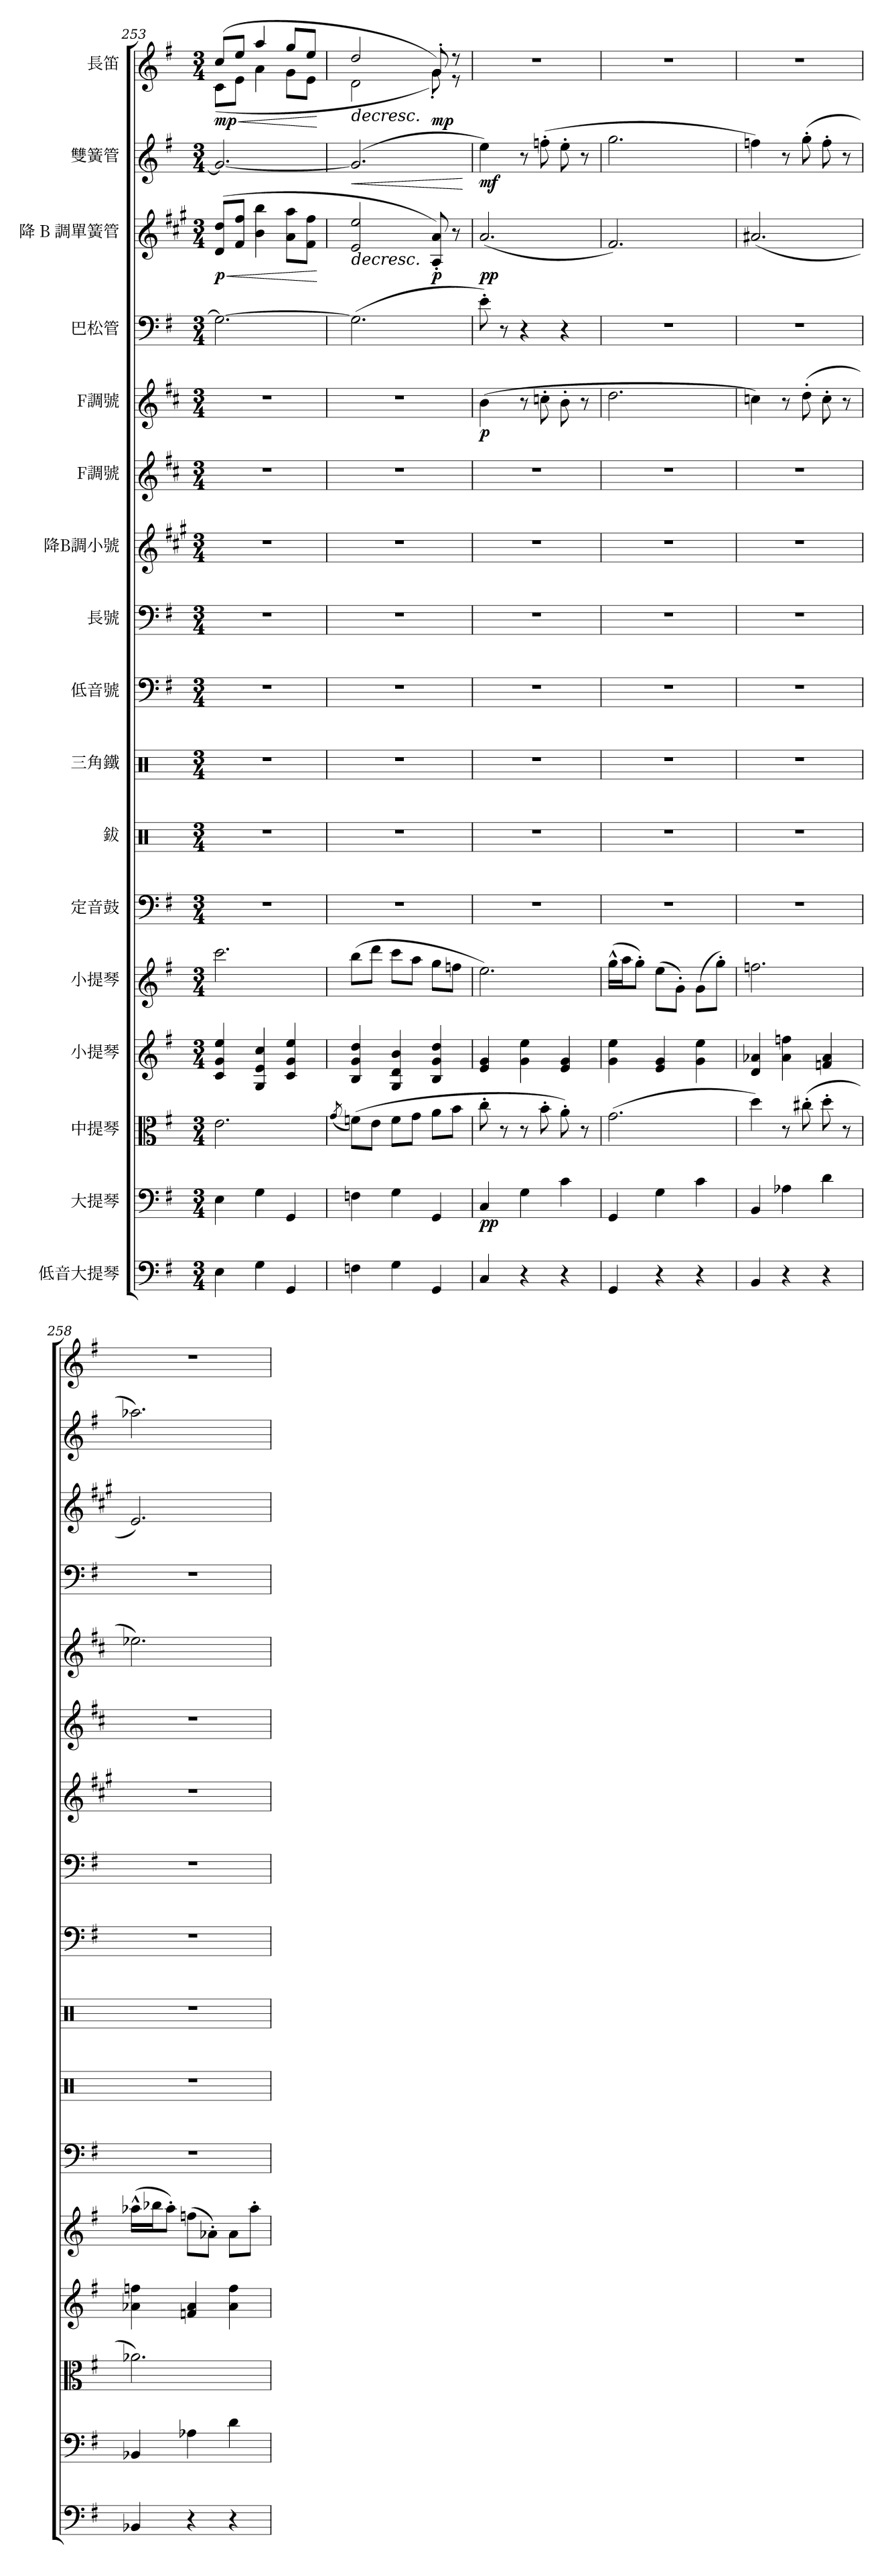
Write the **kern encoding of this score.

**kern	**kern	**dynam	**kern	**kern	**kern	**kern	**kern	**kern	**kern	**kern	**kern	**kern	**kern	**dynam	**kern	**kern	**dynam	**kern	**dynam	**kern	**dynam
*part17	*part16	*part16	*part15	*part14	*part13	*part12	*part11	*part10	*part9	*part8	*part7	*part6	*part5	*part5	*part4	*part3	*part3	*part2	*part2	*part1	*part1
*staff17	*staff16	*staff16	*staff15	*staff14	*staff13	*staff12	*staff11	*staff10	*staff9	*staff8	*staff7	*staff6	*staff5	*staff5	*staff4	*staff3	*staff3	*staff2	*staff2	*staff1	*staff1
*I"低音大提琴	*I"大提琴	*	*I"中提琴	*I"小提琴	*I"小提琴	*I"定音鼓	*I"鈸	*I"三角鐵	*I"低音號	*I"長號	*I"降B調小號	*I"F調號	*I"F調號	*	*I"巴松管	*I"降 B 調單簧管	*	*I"雙簧管	*	*I"長笛	*
*clefF4	*clefF4	*	*clefC3	*clefG2	*clefG2	*clefF4	*clefX	*clefX	*clefF4	*clefF4	*clefG2	*clefG2	*clefG2	*	*clefF4	*clefG2	*	*clefG2	*	*clefG2	*
*ITrd7c12	*	*	*	*	*	*	*	*	*	*	*ITrd1c2	*ITrd4c7	*ITrd4c7	*	*	*ITrd1c2	*	*	*	*	*
*k[f#]	*k[f#]	*	*k[f#]	*k[f#]	*k[f#]	*k[f#]	*k[]	*k[]	*k[f#]	*k[f#]	*k[f#]	*k[f#]	*k[f#]	*	*k[f#]	*k[f#]	*	*k[f#]	*	*k[f#]	*
*M3/4	*M3/4	*	*M3/4	*M3/4	*M3/4	*M3/4	*M3/4	*M3/4	*M3/4	*M3/4	*M3/4	*M3/4	*M3/4	*	*M3/4	*M3/4	*	*M3/4	*	*M3/4	*
=253	=253	=253	=253	=253	=253	=253	=253	=253	=253	=253	=253	=253	=253	=253	=253	=253	=253	=253	=253	=253	=253
!	!	!	!	!	!	!	!	!	!	!	!	!	!	!	!	!	!LO:HP:b	!	!	!	!LO:HP:b
*	*	*	*	*	*	*	*	*	*	*	*	*	*	*	*	*	*	*	*	*^	*
!	!	!	!	!	!	!	!	!	!	!	!	!	!	!	!	!	!LO:DY:n=1:b	!	!	!	!	!LO:DY:n=1:b
4EE\	4E\	.	2.e\	4c/ 4g/ 4ee/	2.ccc\	2.r	2.r	2.r	2.r	2.r	2.r	2.r	2.r	.	2.G\_	(>8c/ 8cc/L	< p	2.g/_	.	(>8cc/L	(<8c\L	< mp
.	.	.	.	.	.	.	.	.	.	.	.	.	.	.	.	8e/ 8ee/J	.	.	.	8ee/J	8e\J	.
4GG\	4G\	.	.	4G/ 4e/ 4cc/	.	.	.	.	.	.	.	.	.	.	.	4a\ 4aa\	.	.	.	4aa/	4a\	.
4GGG/	4GG/	.	.	4c/ 4g/ 4ee/	.	.	.	.	.	.	.	.	.	.	.	8g\ 8gg\L	.	.	.	8gg/L	8g\L	.
.	.	.	.	.	.	.	.	.	.	.	.	.	.	.	.	8e\ 8ee\J	.	.	.	8ee/J	8e\J	.
*	*	*	*	*	*	*	*	*	*	*	*	*	*	*	*	*	*	*	*	*v	*v	*
.	.	.	.	.	.	.	.	.	.	.	.	.	.	.	.	.	[	.	.	.	[
=254	=254	=254	=254	=254	=254	=254	=254	=254	=254	=254	=254	=254	=254	=254	=254	=254	=254	=254	=254	=254	=254
.	.	.	(<8qg/	.	.	.	.	.	.	.	.	.	.	.	.	.	.	.	.	.	.
!	!	!	!	!	!	!	!	!	!	!	!	!	!	!	!	!	!LO:HP:b	!	!LO:HP:b	!	!LO:HP:b
*	*	*	*	*	*	*	*	*	*	*	*	*	*	*	*	*	*	*	*	*^	*
4FFn\	4Fn\	.	(>8fn\L)	4B/ 4g/ 4dd/	(>8bb\L	2.r	2.r	2.r	2.r	2.r	2.r	2.r	2.r	.	(>2.G\]	2d/ 2dd/	>	(<2.g/]	<	2dd/	2d\	>
.	.	.	8e\J	.	8ddd\J	.	.	.	.	.	.	.	.	.	.	.	.	.	.	.	.	.
4GG\	4G\	.	8f\L	4G/ 4d/ 4b/	8ccc\L	.	.	.	.	.	.	.	.	.	.	.	.	.	.	.	.	.
.	.	.	8g\J	.	8aa\J	.	.	.	.	.	.	.	.	.	.	.	.	.	.	.	.	.
!	!	!	!	!	!	!	!	!	!	!	!	!	!	!	!	!	!LO:DY:b	!	!	!	!	!LO:DY:b
4GGG/	4GG/	.	8a\L	4B/ 4g/ 4dd/	8gg\L	.	.	.	.	.	.	.	.	.	.	8G/' 8g/')	p	.	.	8g'/)	8g'\)	mp
.	.	.	8b\J	.	8ffn\J	.	.	.	.	.	.	.	.	.	.	8r	.	.	.	8r	8r	.
*	*	*	*	*	*	*	*	*	*	*	*	*	*	*	*	*	*	*	*	*v	*v	*
.	.	.	.	.	.	.	.	.	.	.	.	.	.	.	.	.	]	.	[	.	]
=255	=255	=255	=255	=255	=255	=255	=255	=255	=255	=255	=255	=255	=255	=255	=255	=255	=255	=255	=255	=255	=255
!	!	!LO:DY:b	!	!	!	!	!	!	!	!	!	!	!	!LO:DY:b	!	!	!LO:DY:b	!	!	!	!
!	!	!	!	!	!	!	!	!	!	!	!	!	!	!	!	!	!LO:DY:n=1:b	!	!LO:DY:b	!	!
4CC/	4C/	pp	8cc'\	4e/ 4g/	2.ee\)	2.r	2.r	2.r	2.r	2.r	2.r	2.r	(>4e\	p	8e'\)	(<2.g/	p p	4ee\)	mf	2.r	.
.	.	.	8r	.	.	.	.	.	.	.	.	.	.	.	8r	.	.	.	.	.	.
4r	4G\	.	8r	4g\ 4ee\	.	.	.	.	.	.	.	.	8r	.	4r	.	.	8r	.	.	.
.	.	.	8b'\	.	.	.	.	.	.	.	.	.	8fn'\	.	.	.	.	(>8ffn'\	.	.	.
4r	4c\	.	8a'\)	4e/ 4g/	.	.	.	.	.	.	.	.	8e'\	.	4r	.	.	8ee'\	.	.	.
.	.	.	8r	.	.	.	.	.	.	.	.	.	8r	.	.	.	.	8r	.	.	.
=256	=256	=256	=256	=256	=256	=256	=256	=256	=256	=256	=256	=256	=256	=256	=256	=256	=256	=256	=256	=256	=256
4GGG/	4GG/	.	(>2.g\	4g\ 4ee\	(>16gg^^\LL	2.r	2.r	2.r	2.r	2.r	2.r	2.r	2.g\	.	2.r	2.e/)	.	2.gg\	.	2.r	.
.	.	.	.	.	16aa\J	.	.	.	.	.	.	.	.	.	.	.	.	.	.	.	.
.	.	.	.	.	8gg'\J)	.	.	.	.	.	.	.	.	.	.	.	.	.	.	.	.
4r	4G\	.	.	4e/ 4g/	(>8ee\L	.	.	.	.	.	.	.	.	.	.	.	.	.	.	.	.
.	.	.	.	.	8g'\J)	.	.	.	.	.	.	.	.	.	.	.	.	.	.	.	.
4r	4c\	.	.	4g\ 4ee\	(>8g\L	.	.	.	.	.	.	.	.	.	.	.	.	.	.	.	.
.	.	.	.	.	8gg'\J)	.	.	.	.	.	.	.	.	.	.	.	.	.	.	.	.
!!LO:PB:g=z
=257	=257	=257	=257	=257	=257	=257	=257	=257	=257	=257	=257	=257	=257	=257	=257	=257	=257	=257	=257	=257	=257
4BBB/	4BB/	.	4dd\)	4d/ 4a-X/	2.ffn\	2.r	2.r	2.r	2.r	2.r	2.r	2.r	4fn\)	.	2.r	(<2.g#X/	.	4ffn\)	.	2.r	.
4r	4A-X\	.	8r	4a-\ 4ffn\	.	.	.	.	.	.	.	.	8r	.	.	.	.	8r	.	.	.
.	.	.	(>8cc#X'\	.	.	.	.	.	.	.	.	.	(>8g'\	.	.	.	.	(>8gg'\	.	.	.
4r	4d\	.	8dd'\	4fn/ 4a-/	.	.	.	.	.	.	.	.	8f'\	.	.	.	.	8ff'\	.	.	.
.	.	.	8r	.	.	.	.	.	.	.	.	.	8r	.	.	.	.	8r	.	.	.
=258	=258	=258	=258	=258	=258	=258	=258	=258	=258	=258	=258	=258	=258	=258	=258	=258	=258	=258	=258	=258	=258
4BBB-X/	4BB-X/	.	2.a-X\)	4a-X\ 4ffn\	(>16aa-X^^\LL	2.r	2.r	2.r	2.r	2.r	2.r	2.r	2.a-X\)	.	2.r	2.d/)	.	2.aa-X\)	.	2.r	.
.	.	.	.	.	16bb-X\J	.	.	.	.	.	.	.	.	.	.	.	.	.	.	.	.
.	.	.	.	.	8aa-'\J)	.	.	.	.	.	.	.	.	.	.	.	.	.	.	.	.
4r	4A-X\	.	.	4fn/ 4a-/	(>8ffn\L	.	.	.	.	.	.	.	.	.	.	.	.	.	.	.	.
.	.	.	.	.	8a-X'\J)	.	.	.	.	.	.	.	.	.	.	.	.	.	.	.	.
4r	4d\	.	.	4a-\ 4ff\	8a-\L	.	.	.	.	.	.	.	.	.	.	.	.	.	.	.	.
.	.	.	.	.	8aa-'\J	.	.	.	.	.	.	.	.	.	.	.	.	.	.	.	.
=	=	=	=	=	=	=	=	=	=	=	=	=	=	=	=	=	=	=	=	=	=
*-	*-	*-	*-	*-	*-	*-	*-	*-	*-	*-	*-	*-	*-	*-	*-	*-	*-	*-	*-	*-	*-
